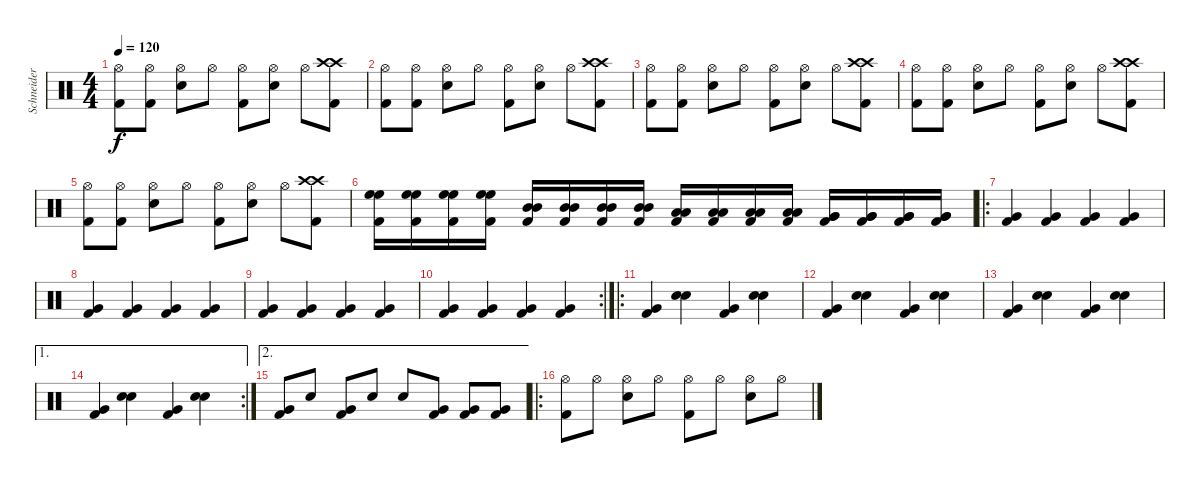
\track ("Schneider" "Schneider") {instrument percussion}
\staff {score}
\articulation defaults
\ts (4 4)
\tempo 120
\clef neutral
\ks c
("Hi-Hat (open)" "Kick (hit) 2").8{dy f} ("Hi-Hat (open)" "Kick (hit) 2").8 ("Hi-Hat (open)" "Snare (hit) 2").8 "Hi-Hat (open)".8 ("Hi-Hat (open)" "Kick (hit) 2").8 ("Hi-Hat (open)" "Snare (hit) 2").8 "Hi-Hat (open)".8 ("Crash high (hit)" "Crash high (hit)" "Kick (hit) 2").8 |
("Hi-Hat (open)" "Kick (hit) 2").8 ("Hi-Hat (open)" "Kick (hit) 2").8 ("Hi-Hat (open)" "Snare (hit) 2").8 "Hi-Hat (open)".8 ("Hi-Hat (open)" "Kick (hit) 2").8 ("Hi-Hat (open)" "Snare (hit) 2").8 "Hi-Hat (open)".8 ("Crash high (hit)" "Crash high (hit)" "Kick (hit) 2").8 |
("Hi-Hat (open)" "Kick (hit) 2").8 ("Hi-Hat (open)" "Kick (hit) 2").8 ("Hi-Hat (open)" "Snare (hit) 2").8 "Hi-Hat (open)".8 ("Hi-Hat (open)" "Kick (hit) 2").8 ("Hi-Hat (open)" "Snare (hit) 2").8 "Hi-Hat (open)".8 ("Crash high (hit)" "Crash high (hit)" "Kick (hit) 2").8 |
("Hi-Hat (open)" "Kick (hit) 2").8 ("Hi-Hat (open)" "Kick (hit) 2").8 ("Hi-Hat (open)" "Snare (hit) 2").8 "Hi-Hat (open)".8 ("Hi-Hat (open)" "Kick (hit) 2").8 ("Hi-Hat (open)" "Snare (hit) 2").8 "Hi-Hat (open)".8 ("Crash high (hit)" "Crash high (hit)" "Kick (hit) 2").8 |
("Hi-Hat (open)" "Kick (hit) 2").8 ("Hi-Hat (open)" "Kick (hit) 2").8 ("Hi-Hat (open)" "Snare (hit) 2").8 "Hi-Hat (open)".8 ("Hi-Hat (open)" "Kick (hit) 2").8 ("Hi-Hat (open)" "Snare (hit) 2").8 "Hi-Hat (open)".8 ("Crash high (hit)" "Crash high (hit)" "Kick (hit) 2").8 |
("High Floor Tom (hit)" "High Floor Tom (hit)" "Kick (hit) 2").16 ("High Floor Tom (hit)" "High Floor Tom (hit)" "Kick (hit) 2").16 ("High Floor Tom (hit)" "High Floor Tom (hit)" "Kick (hit) 2").16 ("High Floor Tom (hit)" "High Floor Tom (hit)" "Kick (hit) 2").16 ("Mid Tom (hit)" "Mid Tom (hit)" "Kick (hit) 2").16 ("Mid Tom (hit)" "Mid Tom (hit)" "Kick (hit) 2").16 ("Mid Tom (hit)" "Mid Tom (hit)" "Kick (hit) 2").16 ("Mid Tom (hit)" "Mid Tom (hit)" "Kick (hit) 2").16 ("Low Tom (hit)" "Low Tom (hit)" "Kick (hit) 2").16 ("Low Tom (hit)" "Low Tom (hit)" "Kick (hit) 2").16 ("Low Tom (hit)" "Low Tom (hit)" "Kick (hit) 2").16 ("Low Tom (hit)" "Low Tom (hit)" "Kick (hit) 2").16 ("Very Low Tom (hit)" "Very Low Tom (hit)" "Kick (hit) 2").16 ("Very Low Tom (hit)" "Very Low Tom (hit)" "Kick (hit) 2").16 ("Very Low Tom (hit)" "Very Low Tom (hit)" "Kick (hit) 2").16 ("Very Low Tom (hit)" "Very Low Tom (hit)" "Kick (hit) 2").16 |
\ro
("Very Low Tom (hit)" "Kick (hit) 2").4 ("Very Low Tom (hit)" "Kick (hit) 2").4 ("Very Low Tom (hit)" "Kick (hit) 2").4 ("Very Low Tom (hit)" "Kick (hit) 2").4 |
("Very Low Tom (hit)" "Kick (hit) 2").4 ("Very Low Tom (hit)" "Kick (hit) 2").4 ("Very Low Tom (hit)" "Kick (hit) 2").4 ("Very Low Tom (hit)" "Kick (hit) 2").4 |
("Very Low Tom (hit)" "Kick (hit) 2").4 ("Very Low Tom (hit)" "Kick (hit) 2").4 ("Very Low Tom (hit)" "Kick (hit) 2").4 ("Very Low Tom (hit)" "Kick (hit) 2").4 |
\rc 2
("Very Low Tom (hit)" "Kick (hit) 2").4 ("Very Low Tom (hit)" "Kick (hit) 2").4 ("Very Low Tom (hit)" "Kick (hit) 2").4 ("Very Low Tom (hit)" "Kick (hit) 2").4 |
\ro
("Very Low Tom (hit)" "Kick (hit) 2").4 ("Snare (hit) 2" "Snare (hit) 2").4 ("Very Low Tom (hit)" "Kick (hit) 2").4 ("Snare (hit) 2" "Snare (hit) 2").4 |
("Very Low Tom (hit)" "Kick (hit) 2").4 ("Snare (hit) 2" "Snare (hit) 2").4 ("Very Low Tom (hit)" "Kick (hit) 2").4 ("Snare (hit) 2" "Snare (hit) 2").4 |
("Very Low Tom (hit)" "Kick (hit) 2").4 ("Snare (hit) 2" "Snare (hit) 2").4 ("Very Low Tom (hit)" "Kick (hit) 2").4 ("Snare (hit) 2" "Snare (hit) 2").4 |
\ae 1
\rc 2
("Very Low Tom (hit)" "Kick (hit) 2").4 ("Snare (hit) 2" "Snare (hit) 2").4 ("Very Low Tom (hit)" "Kick (hit) 2").4 ("Snare (hit) 2" "Snare (hit) 2").4 |
\ae 2
("Very Low Tom (hit)" "Kick (hit) 2").8 "Snare (hit) 2".8 ("Very Low Tom (hit)" "Kick (hit) 2").8 "Snare (hit) 2".8 "Snare (hit) 2".8 ("Very Low Tom (hit)" "Kick (hit) 2").8 ("Very Low Tom (hit)" "Kick (hit) 2").8 ("Very Low Tom (hit)" "Kick (hit) 2").8 |
\ro
("Hi-Hat (open)" "Kick (hit) 2").8 "Hi-Hat (open)".8 ("Hi-Hat (open)" "Snare (hit) 2").8 "Hi-Hat (open)".8 ("Hi-Hat (open)" "Kick (hit) 2").8 "Hi-Hat (open)".8 ("Hi-Hat (open)" "Snare (hit) 2").8 "Hi-Hat (open)".8
